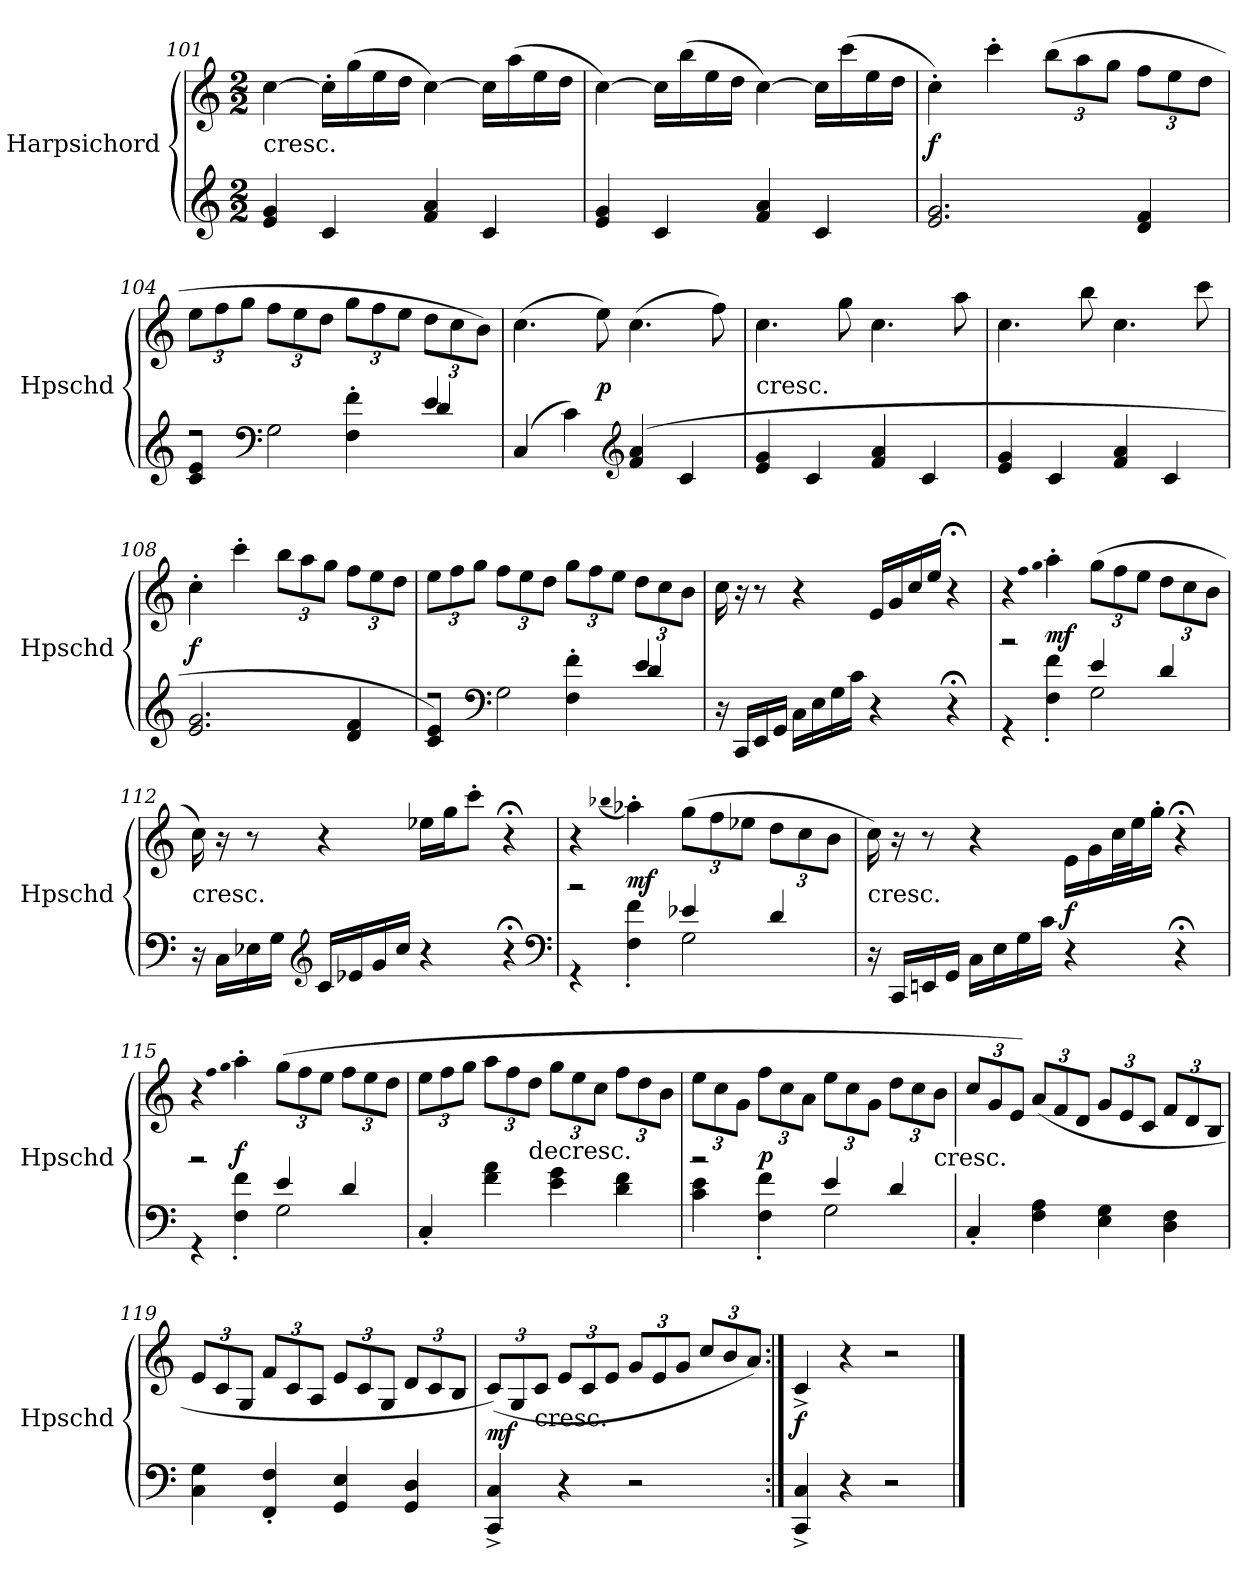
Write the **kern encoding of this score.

**kern	**kern	**dynam
*part1	*part1	*part1
*staff2	*staff1	*staff1/2
*I"Harpsichord	*	*
*I'Hpschd	*	*
*clefG2	*clefG2	*
*k[]	*k[]	*
*C:	*C:	*
*M2/2	*M2/2	*
=101	=101	=101
!	!LO:TX:c:t=cresc.	!
4e/ 4g/	[4cc\	.
4c/	16cc'\LL]	.
.	(16gg\	.
.	16ee\	.
.	16dd\JJ	.
4f/ 4a/	[4cc\)	.
4c/	16cc\LL]	.
.	(16aa\	.
.	16ee\	.
.	16dd\JJ	.
=102	=102	=102
4e/ 4g/	[4cc\)	.
4c/	16cc\LL]	.
.	(16bb\	.
.	16ee\	.
.	16dd\JJ	.
4f/ 4a/	[4cc\)	.
4c/	16cc\LL]	.
.	(16ccc\	.
.	16ee\	.
.	16dd\JJ	.
=103	=103	=103
2.e/ 2.g/	4cc'\)	f
.	4ccc'\	.
.	(12bb\L	.
.	12aa\	.
.	12gg\J	.
4d/ 4f/	12ff\L	.
.	12ee\	.
.	12dd\J	.
=104	=104	=104
*^	*	*
2r	4c/ 4e/	12ee\L	.
.	.	12ff\	.
.	.	12gg\J	.
*clefF4	*	*	*
.	2G\	12ff\L	.
.	.	12ee\	.
.	.	12dd\J	.
4F'\ 4f'\	.	12gg\L	.
.	.	12ff\	.
.	.	12ee\J	.
(4e/	4d/)	12dd\L	.
.	.	12cc\	.
.	.	12b\J)	.
*v	*v	*	*
=105	=105	=105
(4C/	(4.cc\	.
4c\)	.	.
.	8ee\)	p
*clefG2	*	*
(4f/ 4a/	(4.cc\	.
4c/	.	.
.	8ff\)	.
=106	=106	=106
!	!LO:TX:c:t=cresc.	!
4e/ 4g/	4.cc\	.
4c/	.	.
.	8gg\	.
4f/ 4a/	4.cc\	.
4c/	.	.
.	8aa\	.
=107	=107	=107
4e/ 4g/	4.cc\	.
4c/	.	.
.	8bb\	.
4f/ 4a/	4.cc\	.
4c/	.	.
.	8ccc\	.
=108	=108	=108
2.e/ 2.g/	4cc'\	f
.	4ccc'\	.
.	12bb\L	.
.	12aa\	.
.	12gg\J	.
4d/ 4f/	12ff\L	.
.	12ee\	.
.	12dd\J	.
=109	=109	=109
*^	*	*
2r	4c/ 4e/)	12ee\L	.
.	.	12ff\	.
.	.	12gg\J	.
*clefF4	*	*	*
.	2G\	12ff\L	.
.	.	12ee\	.
.	.	12dd\J	.
4F'\ 4f'\	.	12gg\L	.
.	.	12ff\	.
.	.	12ee\J	.
(4e/	4d/)	12dd\L	.
.	.	12cc\	.
.	.	12b\J	.
*v	*v	*	*
=110	=110	=110
16r	16cc\	.
16CC/LL	16r	.
16EE/	8r	.
16GG/JJ	.	.
16C\LL	4r	.
16E\	.	.
16G\	.	.
16c\JJ	.	.
4r	16e/LL	.
.	16g/	.
.	16cc/	.
.	16ee/JJ	.
4r;<	4r;<	.
=111	=111	=111
*^	*	*
2r	4r	4r	.
.	.	qff	.
.	.	qgg	.
.	4F'\ 4f'\	4aa'\	mf
4e/	2G\	(12gg\L	.
.	.	12ff\	.
.	.	12ee\J	.
4d/	.	12dd\L	.
.	.	12cc\	.
.	.	12b\J	.
*v	*v	*	*
=112	=112	=112
!	!LO:TX:c:t=cresc.	!
16r	16cc\)	.
16C\LL	16r	.
16E-X\	8r	.
16G\JJ	.	.
*clefG2	*	*
16c/LL	4r	.
16e-X/	.	.
16g/	.	.
16cc/JJ	.	.
4r	16ee-X\LL	.
.	16gg\J	.
.	8ccc'\J	.
4r;<	4r;<	.
*clefF4	*	*
=113	=113	=113
*^	*	*
2r	4r	4r	.
.	.	(qbb-X	.
.	4F'\ 4f'\	4aa-X'\)	mf
4e-X/	2G\	(12gg\L	.
.	.	12ff\	.
.	.	12ee-X\J	.
4d/	.	12dd\L	.
.	.	12cc\	.
.	.	12b\J	.
*v	*v	*	*
=114	=114	=114
!	!LO:TX:c:t=cresc.	!
16r	16cc\)	.
16CC/LL	16r	.
16EEn/	8r	.
16GG/JJ	.	.
16C\LL	4r	.
16E\	.	.
16G\	.	.
16c\JJ	.	.
4r	16e\LL	f
.	16g\	.
.	32cc\L	.
.	32ee\J	.
.	16gg'\JJ	.
4r;<	4r;<	.
=115	=115	=115
*^	*	*
2r	4r	4r	.
.	.	qff	.
.	.	qgg	.
.	4F'\ 4f'\	4aa'\	f
4e/	2G\	(12gg\L	.
.	.	12ff\	.
.	.	12ee\J	.
4d/	.	12ff\L	.
.	.	12ee\	.
.	.	12dd\J	.
*v	*v	*	*
=116	=116	=116
4C'/	12ee\L	.
.	12ff\	.
.	12gg\J	.
4f\ 4a\	12aa\L	.
.	12ff\	.
!	!LO:TX:c:t=decresc.	!
.	12dd\J	.
4e\ 4g\	12gg\L	.
.	12ee\	.
.	12cc\J	.
4d\ 4f\	12ff\L	.
.	12dd\	.
.	12b\J	.
=117	=117	=117
*^	*	*
2r	4c\ 4e\	12ee\L	.
.	.	12cc\	.
.	.	12g\J	.
.	4F'\ 4f'\	12ff\L	p
.	.	12cc\	.
.	.	12a\J	.
4e/	2G\	12ee\L	.
.	.	12cc\	.
.	.	12g\J	.
4d/	.	12dd\L	.
.	.	12cc\	.
!	!	!LO:TX:c:t=cresc.	!
.	.	12b\J	.
*v	*v	*	*
=118	=118	=118
4C'/	12cc/L	.
.	12g/	.
.	12e/J)	.
4F\ 4A\	(12a/L	.
.	12f/	.
.	12d/J	.
4E\ 4G\	12g/L	.
.	12e/	.
.	12c/J	.
4D\ 4F\	12f/L	.
.	12d/	.
.	12B/J	.
=119	=119	=119
4C\ 4G\	12e/L	.
.	12c/	.
.	12G/J	.
4FF'/ 4F'/	12f/L	.
.	12c/	.
.	12A/J	.
4GG/ 4E/	12e/L	.
.	12c/	.
.	12G/J	.
4GG/ 4D/	12d/L	.
.	12c/	.
.	12B/J	.
=120	=120	=120
4CC^/ 4C^/	(12c/L)	mf
.	12G/	.
!	!LO:TX:c:t=cresc.	!
.	12c/J	.
4r	12e/L	.
.	12c/	.
.	12e/J	.
2r	12g/L	.
.	12e/	.
.	12g/J	.
.	12cc/L	.
.	12b/	.
.	12a/J)	.
=121:|!	=121:|!	=121:|!
4CC^/ 4C^/	4c^/	f
4r	4r	.
2r	2r	.
==	==	==
*-	*-	*-
